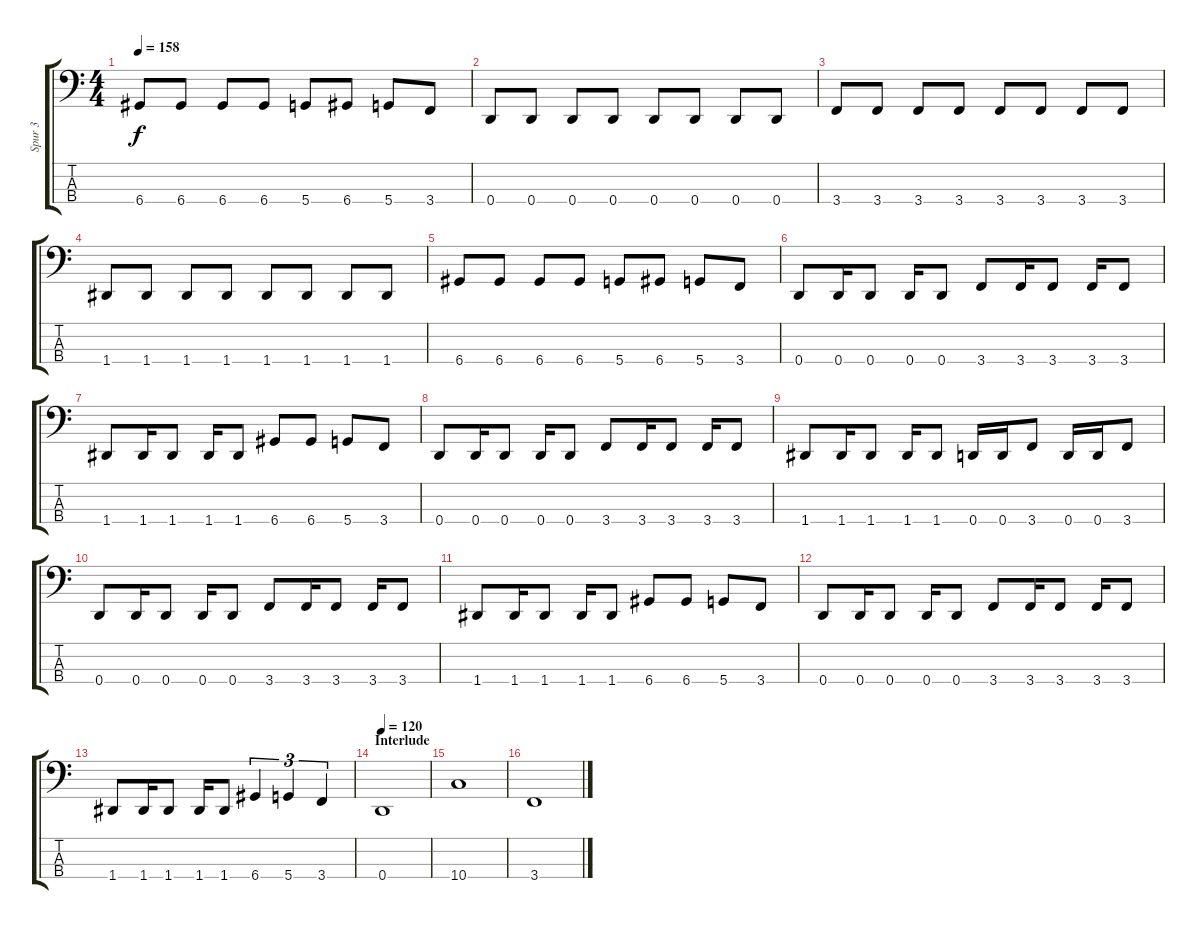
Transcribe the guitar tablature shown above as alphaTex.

\track ("Spur 3" "Spur 3") {instrument electricbassfinger}
\staff {score tabs}
\tuning (G2 D2 A1 D1) {hide}
\ts (4 4)
\tempo 158
\clef f4
\ks c
6.4.8{dy f} 6.4.8 6.4.8 6.4.8 5.4.8 6.4.8 5.4.8 3.4.8 |
0.4.8 0.4.8 0.4.8 0.4.8 0.4.8 0.4.8 0.4.8 0.4.8 |
3.4.8 3.4.8 3.4.8 3.4.8 3.4.8 3.4.8 3.4.8 3.4.8 |
1.4.8 1.4.8 1.4.8 1.4.8 1.4.8 1.4.8 1.4.8 1.4.8 |
6.4.8 6.4.8 6.4.8 6.4.8 5.4.8 6.4.8 5.4.8 3.4.8 |
0.4.8 0.4.16 0.4.8 0.4.16 0.4.8 3.4.8 3.4.16 3.4.8 3.4.16 3.4.8 |
1.4.8 1.4.16 1.4.8 1.4.16 1.4.8 6.4.8 6.4.8 5.4.8 3.4.8 |
0.4.8 0.4.16 0.4.8 0.4.16 0.4.8 3.4.8 3.4.16 3.4.8 3.4.16 3.4.8 |
1.4.8 1.4.16 1.4.8 1.4.16 1.4.8 0.4.16 0.4.16 3.4.8 0.4.16 0.4.16 3.4.8 |
0.4.8 0.4.16 0.4.8 0.4.16 0.4.8 3.4.8 3.4.16 3.4.8 3.4.16 3.4.8 |
1.4.8 1.4.16 1.4.8 1.4.16 1.4.8 6.4.8 6.4.8 5.4.8 3.4.8 |
0.4.8 0.4.16 0.4.8 0.4.16 0.4.8 3.4.8 3.4.16 3.4.8 3.4.16 3.4.8 |
1.4.8 1.4.16 1.4.8 1.4.16 1.4.8 6.4.4{tu (3 2)} 5.4.4{tu (3 2)} 3.4.4{tu (3 2)} |
\section ("" "Interlude")
\tempo 120
0.4.1 |
10.4.1 |
3.4.1
